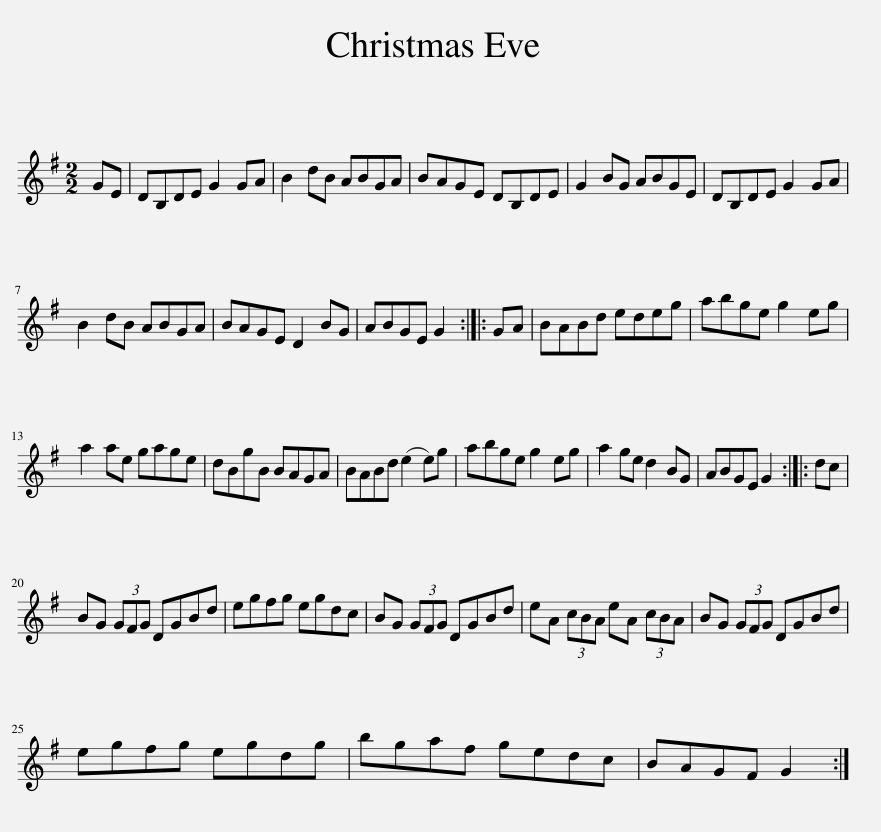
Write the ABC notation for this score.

X:1
L:1/8
M:2/2
I:linebreak $
K:G
V:1 treble
V:1
 GE | DB,DE G2 GA | B2 dB ABGA | BAGE DB,DE | G2 BG ABGE | %5
 DB,DE G2 GA |$ B2 dB ABGA | BAGE D2 BG | ABGE G2 :: GA | %10
 BABd edeg | abge g2 eg |$ a2 ae gage | dBgB BAGA | BABd (e2 e)g | %15
 abge g2 eg | a2 ge d2 BG | ABGE G2 :: dc |$ BG (3GFG DGBd | %20
 egfg egdc | BG (3GFG DGBd | eA (3cBA eA (3cBA | BG (3GFG DGBd |$ egfg egdg | %25
 bgaf gedc | BAGF G2 :| %27
